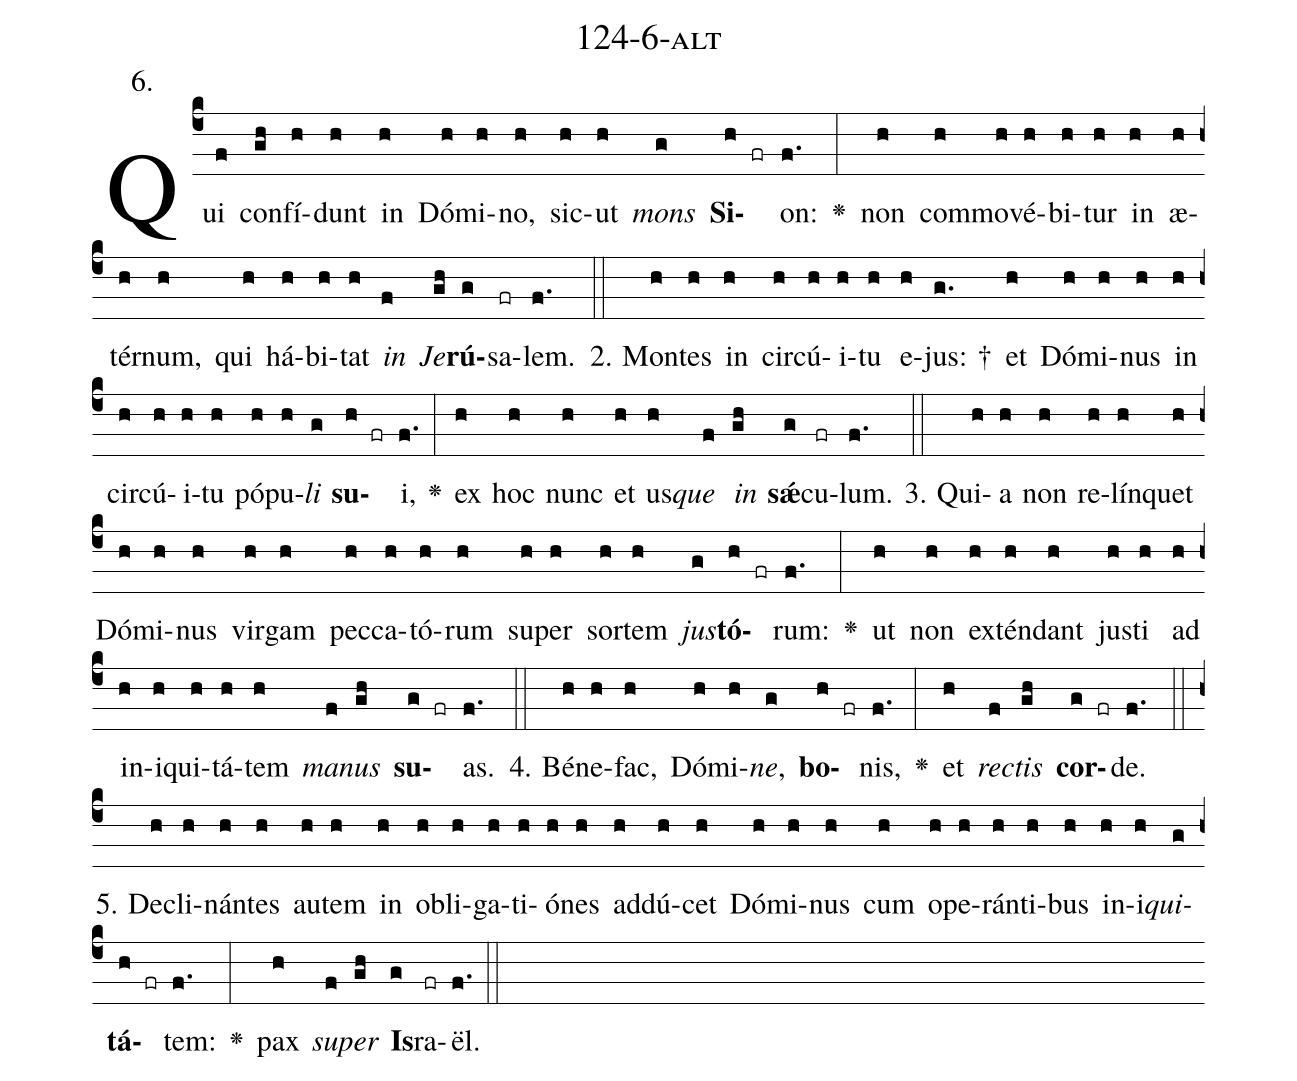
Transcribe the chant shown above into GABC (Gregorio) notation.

name: 124-6-alt;
annotation: 6.;
%%
(c4)Qui(f) con(gh)fí(h)dunt(h) in(h) Dó(h)mi(h)no,(h) sic(h)ut(h) <i>mons</i>(g) <b>Si</b>(h fr)on:(f.) <v>\greheightstar</v>(:) non(h) com(h)mo(h)vé(h)bi(h)tur(h) in(h) æ(h)tér(h)num,(h) qui(h) há(h)bi(h)tat(h) <i>in</i>(f) <i>Je</i>(gh)<b>rú</b>(g)sa(fr)lem.(f.) (::)
2. Mon(h)tes(h) in(h) cir(h)cú(h)i(h)tu(h) e(h)jus: †(g.) et(h) Dó(h)mi(h)nus(h) in(h) cir(h)cú(h)i(h)tu(h) pó(h)pu(h)<i>li</i>(g) <b>su</b>(h fr)i,(f.) <v>\greheightstar</v>(:) ex(h) hoc(h) nunc(h) et(h) us(h)<i>que</i>(f) <i>in</i>(gh) <b>sǽ</b>(g)cu(fr)lum.(f.) (::)
3. Qui(h)a(h) non(h) re(h)lín(h)quet(h) Dó(h)mi(h)nus(h) vir(h)gam(h) pec(h)ca(h)tó(h)rum(h) su(h)per(h) sor(h)tem(h) <i>jus</i>(g)<b>tó</b>(h fr)rum:(f.) <v>\greheightstar</v>(:) ut(h) non(h) ex(h)tén(h)dant(h) jus(h)ti(h) ad(h) in(h)i(h)qui(h)tá(h)tem(h) <i>ma</i>(f)<i>nus</i>(gh) <b>su</b>(g fr)as.(f.) (::)
4. Bé(h)ne(h)fac,(h) Dó(h)mi(h)<i>ne</i>,(g) <b>bo</b>(h fr)nis,(f.) <v>\greheightstar</v>(:) et(h) <i>rec</i>(f)<i>tis</i>(gh) <b>cor</b>(g fr)de.(f.) (::)
5. De(h)cli(h)nán(h)tes(h) au(h)tem(h) in(h) ob(h)li(h)ga(h)ti(h)ó(h)nes(h) ad(h)dú(h)cet(h) Dó(h)mi(h)nus(h) cum(h) o(h)pe(h)rán(h)ti(h)bus(h) in(h)i(h)<i>qui</i>(g)<b>tá</b>(h fr)tem:(f.) <v>\greheightstar</v>(:) pax(h) <i>su</i>(f)<i>per</i>(gh) <b>Is</b>(g)ra(fr)ël.(f.) (::)
